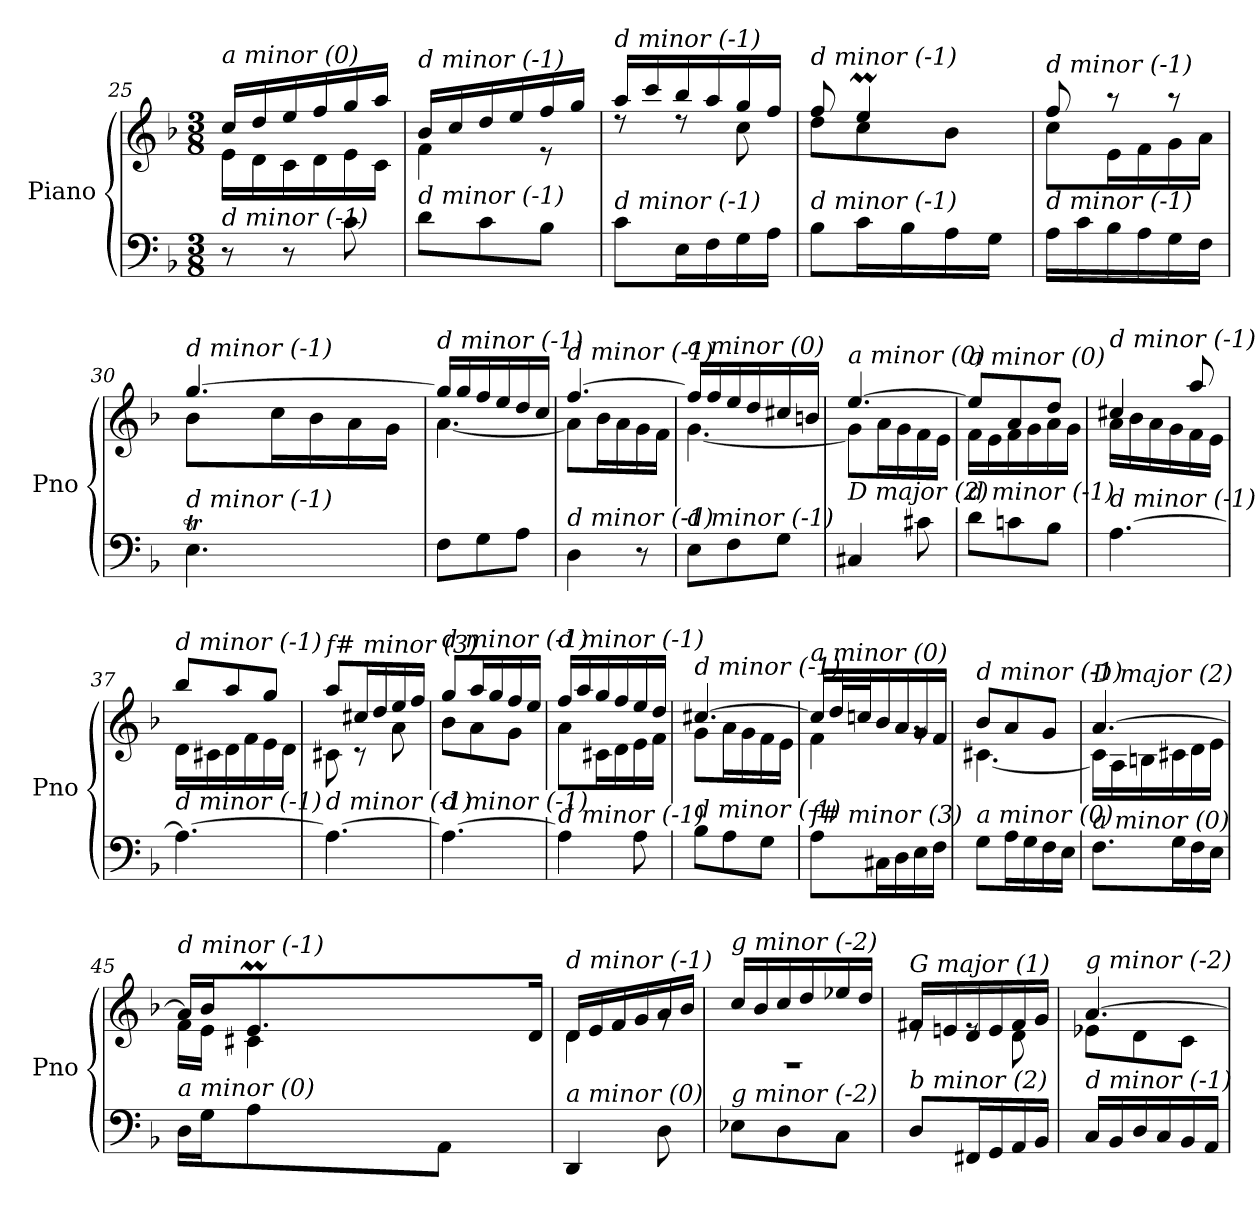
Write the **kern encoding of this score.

**kern	**kern
*part1	*part1
*staff2	*staff1
*I"Piano	*
*I'Pno	*
*clefF4	*clefG2
*k[b-]	*k[b-]
*M3/8	*M3/8
=25	=25
*	*^
!	!LO:TX:i:t=a minor (0)	!
!LO:TX:i:t=d minor (-1)	!	!
8r	16cc/LL	16e\LL
.	16dd/	16d\
8r	16ee/	16c\
.	16ff/	16d\
8c\	16gg/	16e\
.	16aa/JJ	16c\JJ
=26	=26	=26
!	!LO:TX:i:t=d minor (-1)	!
!LO:TX:i:t=d minor (-1)	!	!
8d\L	16b-/LL	4f\
.	16cc/	.
8c\	16dd/	.
.	16ee/	.
8B-\J	16ff/	8r
.	16gg/JJ	.
=27	=27	=27
!	!LO:TX:i:t=d minor (-1)	!
!LO:TX:i:t=d minor (-1)	!	!
8c\L	16aa/LL	8rdd
.	16ccc/	.
16E\L	16bb-/	8rdd
16F\	16aa/	.
16G\	16gg/	8cc\
16A\JJ	16ff/JJ	.
=28	=28	=28
*^	*	*^
!	!	!LO:TX:i:t=d minor (-1)	!	!
!LO:TX:i:t=d minor (-1)	!	!	!	!
8ryy	8B-\L	8ff/	8dd\L	8ryy
4ryy	16c\L	4eem/	8cc\	32ffyy
.	.	.	.	32eeyy
.	16B-\	.	.	32ffyy
.	.	.	.	32eeyy
.	16A\	.	8b-\J	32ffyy
.	.	.	.	32eeyy
.	16G\JJ	.	.	32ddyy
.	.	.	.	32eeyy
*v	*v	*	*	*
!!LO:LB:g=z
=29	=29	=29	=29
!	!LO:TX:i:t=d minor (-1)	!	!
!LO:TX:i:t=d minor (-1)	!	!	!
*	*	*v	*v
16A\LL	8ff/	8cc\L
16c\	.	.
16B-\	8r	16e\L
16A\	.	16f\
16G\	8r	16g\
16F\JJ	.	16a\JJ
=30	=30	=30
*^	*	*
!	!	!LO:TX:i:t=d minor (-1)	!
!LO:TX:i:t=d minor (-1)	!	!	!
4.Et\	32Fyy	[4.gg/	8b-\L
.	32Eyy	.	.
.	32Fyy	.	.
.	32Eyy	.	.
.	32Fyy	.	16cc\L
.	32Eyy	.	.
.	32Fyy	.	16b-\
.	32Eyy	.	.
.	32Fyy	.	16a\
.	32Eyy	.	.
.	32Dyy	.	16g\JJ
.	32Eyy	.	.
!!LO:LB:g=z	!!
=31	=31	=31	=31
!	!	!LO:TX:i:t=d minor (-1)	!
!LO:TX:i:t=d minor (-1)	!	!	!
*v	*v	*	*
8F\L	16gg/LL]	[4.a\
.	16gg/	.
8G\	16ff/	.
.	16ee/	.
8A\J	16dd/	.
.	16cc/JJ	.
=32	=32	=32
!	!LO:TX:i:t=d minor (-1)	!
!LO:TX:i:t=d minor (-1)	!	!
4D\	[4.ff/	8a\L]
.	.	16b-\L
.	.	16a\
8r	.	16g\
.	.	16f\JJ
=33	=33	=33
!	!LO:TX:i:t=a minor (0)	!
!LO:TX:i:t=d minor (-1)	!	!
8E\L	16ff/LL]	[4.g\
.	16ff/	.
8F\	16ee/	.
.	16dd/	.
8G\J	16cc#X/	.
.	16bn/JJ	.
=34	=34	=34
!	!LO:TX:i:t=a minor (0)	!
!LO:TX:i:t=D major (2)	!	!
4C#X/	[4.ee/	8g\L]
.	.	16a\L
.	.	16g\
8c#X\	.	16f\
.	.	16e\JJ
=35	=35	=35
!	!LO:TX:i:t=a minor (0)	!
!LO:TX:i:t=d minor (-1)	!	!
8d\L	8ee/L]	16f\LL
.	.	16e\
8cn\	8a/	16f\
.	.	16g\
8B-\J	8dd/J	16a\
.	.	16g\JJ
=36	=36	=36
!	!LO:TX:i:t=d minor (-1)	!
!LO:TX:i:t=d minor (-1)	!	!
[4.A\	4cc#X/	16a\LL
.	.	16b-\
.	.	16a\
.	.	16g\
.	8aa/	16f\
.	.	16e\JJ
=37	=37	=37
!	!LO:TX:i:t=d minor (-1)	!
!LO:TX:i:t=d minor (-1)	!	!
4.A\_	8bb-/L	16d\LL
.	.	16c#X\
.	8aa/	16d\
.	.	16f\
.	8gg/J	16e\
.	.	16d\JJ
!!LO:LB:g=z	!!
=38	=38	=38
!	!LO:TX:i:t=f# minor (3)	!
!LO:TX:i:t=d minor (-1)	!	!
4.A\_	8aa/L	8c#X\
.	16cc#X/L	8r
.	16dd/	.
.	16ee/	8a\
.	16ff/JJ	.
=39	=39	=39
!	!LO:TX:i:t=d minor (-1)	!
!LO:TX:i:t=d minor (-1)	!	!
4.A\_	8gg/L	8b-\L
.	16aa/L	8a\
.	16gg/	.
.	16ff/	8g\J
.	16ee/JJ	.
=40	=40	=40
!	!LO:TX:i:t=d minor (-1)	!
!LO:TX:i:t=d minor (-1)	!	!
4A\]	16ff/LL	8a\L
.	16aa/	.
.	16gg/	16c#X\L
.	16ff/	16d\
8A\	16ee/	16e\
.	16dd/JJ	16f\JJ
=41	=41	=41
!	!LO:TX:i:t=d minor (-1)	!
!LO:TX:i:t=d minor (-1)	!	!
8B-\L	[4.cc#X/	8g\L
8A\	.	16a\L
.	.	16g\
8G\J	.	16f\
.	.	16e\JJ
=42	=42	=42
!	!LO:TX:i:t=a minor (0)	!
!LO:TX:i:t=f# minor (3)	!	!
8A\L	16cc#/LL]	4f\
.	32dd/L	.
.	32ccn/J	.
16C#X\L	16b-/	.
16D\	16a/	.
16E\	16g/	8rg
16F\JJ	16f/JJ	.
=43	=43	=43
!	!LO:TX:i:t=d minor (-1)	!
!LO:TX:i:t=a minor (0)	!	!
8G\L	8b-/L	[4.c#X\
16A\L	8a/	.
16G\	.	.
16F\	8g/J	.
16E\JJ	.	.
!!LO:LB:g=z	!!
=44	=44	=44
!	!LO:TX:i:t=D major (2)	!
!LO:TX:i:t=a minor (0)	!	!
8.F\L	[4.a/	16c#\LL]
.	.	16A\
.	.	16Bn\
16G\L	.	16c#X\
16F\	.	16d\
16E\JJ	.	16e\JJ
!!LO:PB:g=z
=45	=45	=45
*^	*	*^
!	!	!LO:TX:i:t=d minor (-1)	!	!
!LO:TX:i:t=a minor (0)	!	!	!	!
8ryy	16D\LL	16a/LL]	16f\LL	8ryy
.	16G\J	16b-/J	16e\JJ	.
8.ryy	8A\	8.em/	4c#X\	64fyy
.	.	.	.	64eyy
.	.	.	.	64fyy
.	.	.	.	64eyy
.	.	.	.	64fyy
.	.	.	.	64eyy
.	.	.	.	64fyy
.	.	.	.	64eyy
.	8AA\J	.	.	64fyy
.	.	.	.	64eyy
.	.	.	.	64fyy
.	.	.	.	64eyy
16ryy	.	16d/Jk	.	16ryy
*v	*v	*	*	*
=46	=46	=46	=46
!	!LO:TX:i:t=d minor (-1)	!	!
!LO:TX:i:t=a minor (0)	!	!	!
*	*	*v	*v
4DD/	16d/LL	4d\
.	16e/	.
.	16f/	.
.	16g/	.
8D\	16a/	8rg
.	16b-/JJ	.
=47	=47	=47
!	!LO:TX:i:t=g minor (-2)	!
!LO:TX:i:t=g minor (-2)	!	!
8E-X\L	4.rF	16cc/LL
.	.	16b-/
8D\	.	16cc/
.	.	16dd/
8C\J	.	16ee-X/
.	.	16dd/JJ
=48	=48	=48
!	!LO:TX:i:t=G major (1)	!
!LO:TX:i:t=b minor (2)	!	!
8D/L	16f#X/LL	8re
.	16en/	.
16FF#X/L	16d/	8re
16GG/	16e/	.
16AA/	16f#/	8d\
16BB-/JJ	16g/JJ	.
=49	=49	=49
!	!LO:TX:i:t=g minor (-2)	!
!LO:TX:i:t=d minor (-1)	!	!
16C/LL	[4.a/	8e-X\L
16BB-/	.	.
16D/	.	8d\
16C/	.	.
16BB-/	.	8c\J
16AA/JJ	.	.
*	*v	*v
=	=
*-	*-
